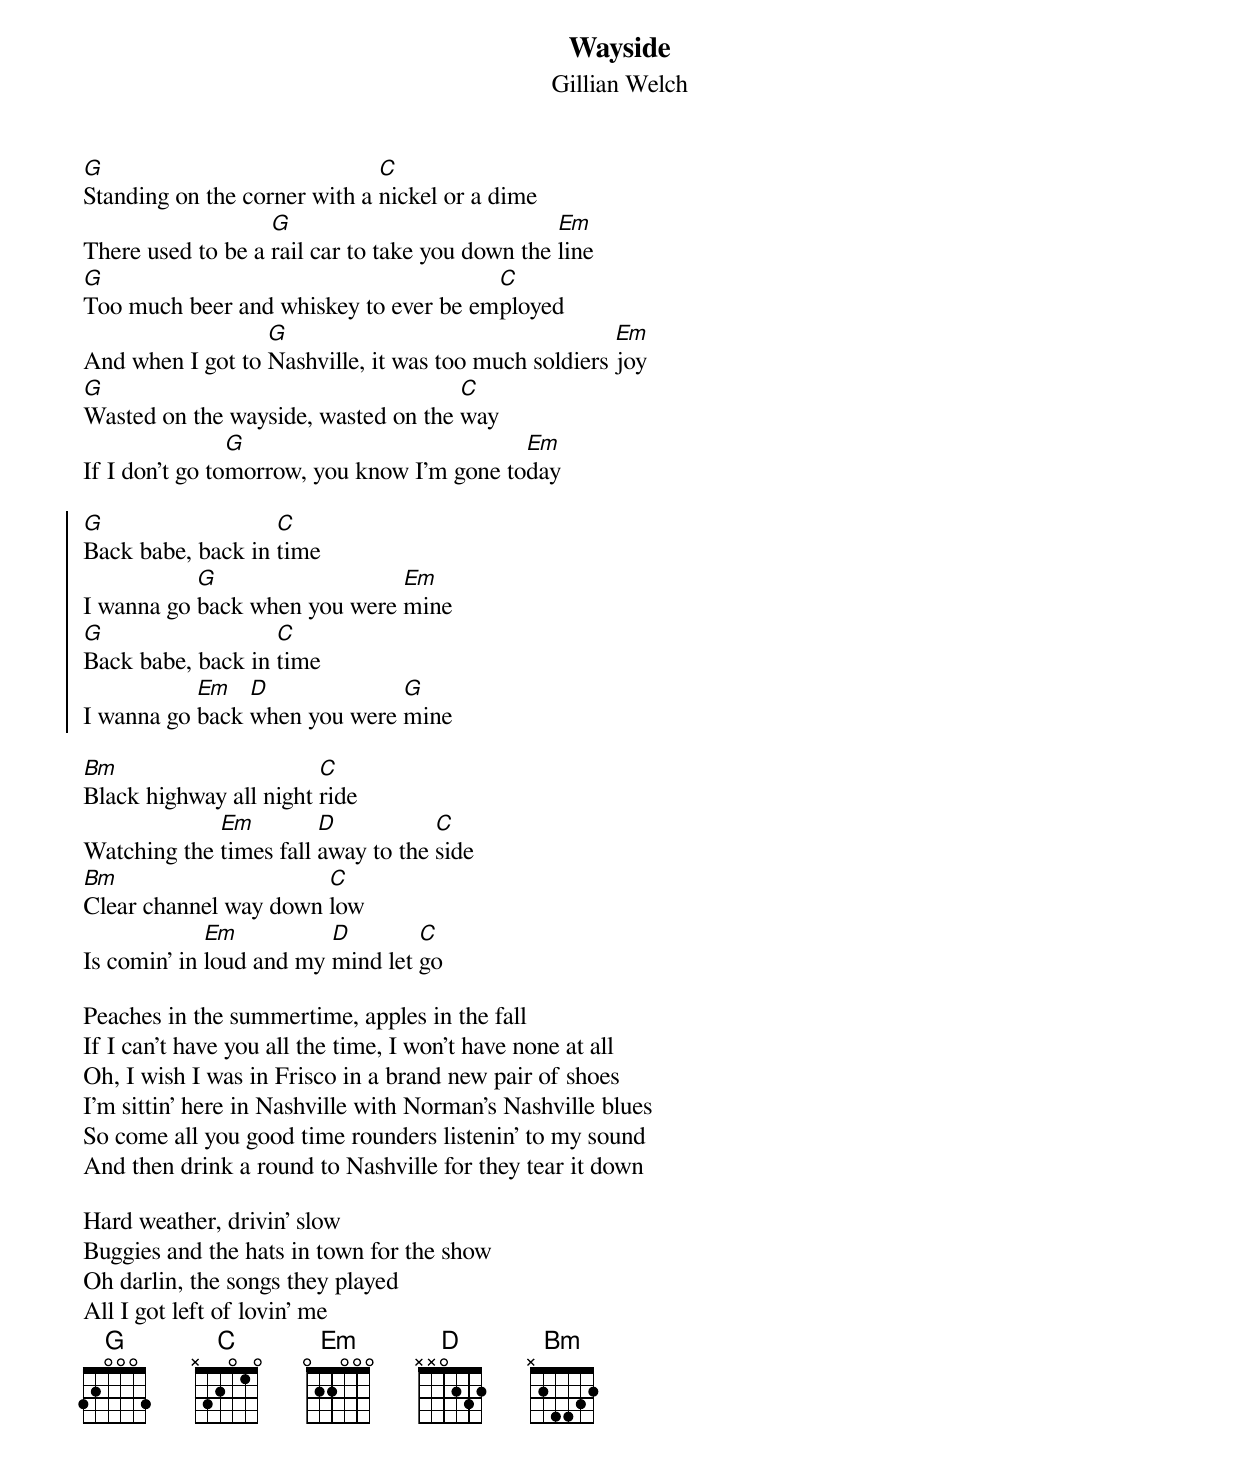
{title:Wayside}
{st:Gillian Welch}

[G]Standing on the corner with a [C]nickel or a dime
There used to be a [G]rail car to take you down the [Em]line
[G]Too much beer and whiskey to ever be em[C]ployed
And when I got to [G]Nashville, it was too much soldiers [Em]joy
[G]Wasted on the wayside, wasted on the [C]way
If I don’t go to[G]morrow, you know I’m gone to[Em]day

{soc}
[G]Back babe, back in [C]time
I wanna go [G]back when you were [Em]mine
[G]Back babe, back in [C]time
I wanna go [Em]back [D]when you were [G]mine
{eoc}

[Bm]Black highway all night [C]ride
Watching the [Em]times fall [D]away to the [C]side
[Bm]Clear channel way down [C]low
Is comin’ in [Em]loud and my [D]mind let [C]go

Peaches in the summertime, apples in the fall
If I can’t have you all the time, I won’t have none at all
Oh, I wish I was in Frisco in a brand new pair of shoes
I’m sittin’ here in Nashville with Norman’s Nashville blues
So come all you good time rounders listenin’ to my sound
And then drink a round to Nashville for they tear it down

Hard weather, drivin’ slow
Buggies and the hats in town for the show
Oh darlin, the songs they played
All I got left of lovin’ me
